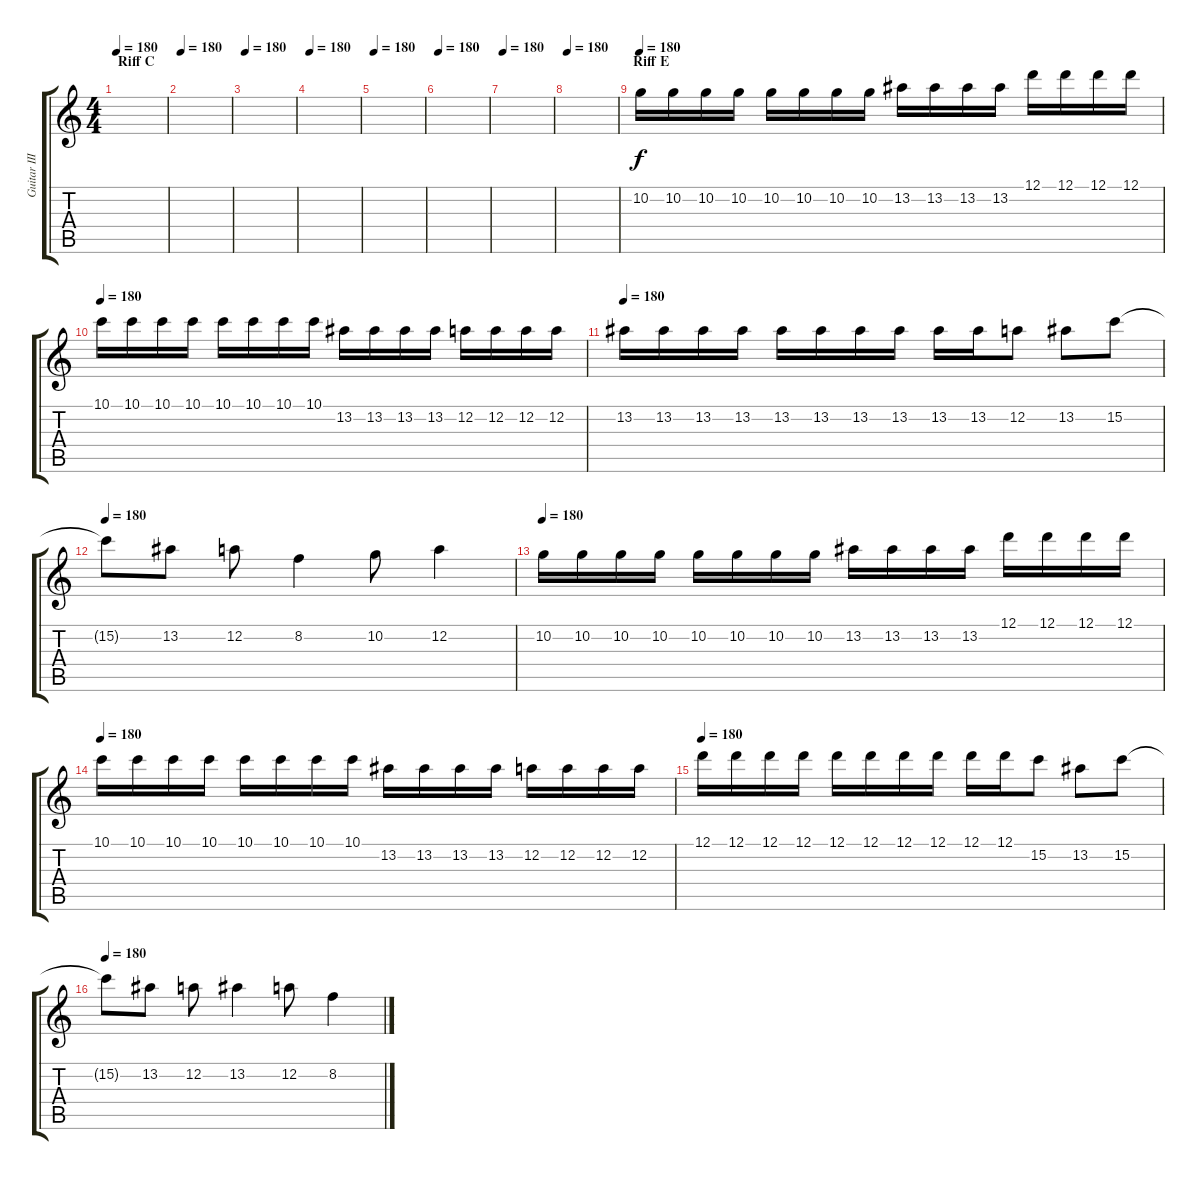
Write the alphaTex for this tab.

\track ("Guitar III (Lead)" "Guitar III") {instrument overdrivenguitar}
\staff {score tabs}
\tuning (D4 A3 F3 C3 G2 D2) {hide}
\ts (4 4)
\section ("" "Riff C")
\tempo 180
\clef g2
\ks c
|
\tempo 180
|
\tempo 180
|
\tempo 180
|
\tempo 180
|
\tempo 180
|
\tempo 180
|
\tempo 180
|
\section ("" "Riff E")
\tempo 180
10.2.16 10.2.16 10.2.16 10.2.16 10.2.16 10.2.16 10.2.16 10.2.16 13.2.16 13.2.16 13.2.16 13.2.16 12.1.16 12.1.16 12.1.16 12.1.16 |
\tempo 180
10.1.16 10.1.16 10.1.16 10.1.16 10.1.16 10.1.16 10.1.16 10.1.16 13.2.16 13.2.16 13.2.16 13.2.16 12.2.16 12.2.16 12.2.16 12.2.16 |
\tempo 180
13.2.16 13.2.16 13.2.16 13.2.16 13.2.16 13.2.16 13.2.16 13.2.16 13.2.16 13.2.16 12.2.8 13.2.8 15.2.8 |
\tempo 180
15.2{t}.8 13.2.8 12.2.8 8.2.4 10.2.8 12.2.4 |
\tempo 180
10.2.16 10.2.16 10.2.16 10.2.16 10.2.16 10.2.16 10.2.16 10.2.16 13.2.16 13.2.16 13.2.16 13.2.16 12.1.16 12.1.16 12.1.16 12.1.16 |
\tempo 180
10.1.16 10.1.16 10.1.16 10.1.16 10.1.16 10.1.16 10.1.16 10.1.16 13.2.16 13.2.16 13.2.16 13.2.16 12.2.16 12.2.16 12.2.16 12.2.16 |
\tempo 180
12.1.16 12.1.16 12.1.16 12.1.16 12.1.16 12.1.16 12.1.16 12.1.16 12.1.16 12.1.16 15.2.8 13.2.8 15.2.8 |
\tempo 180
15.2{t}.8 13.2.8 12.2.8 13.2.4 12.2.8 8.2.4
